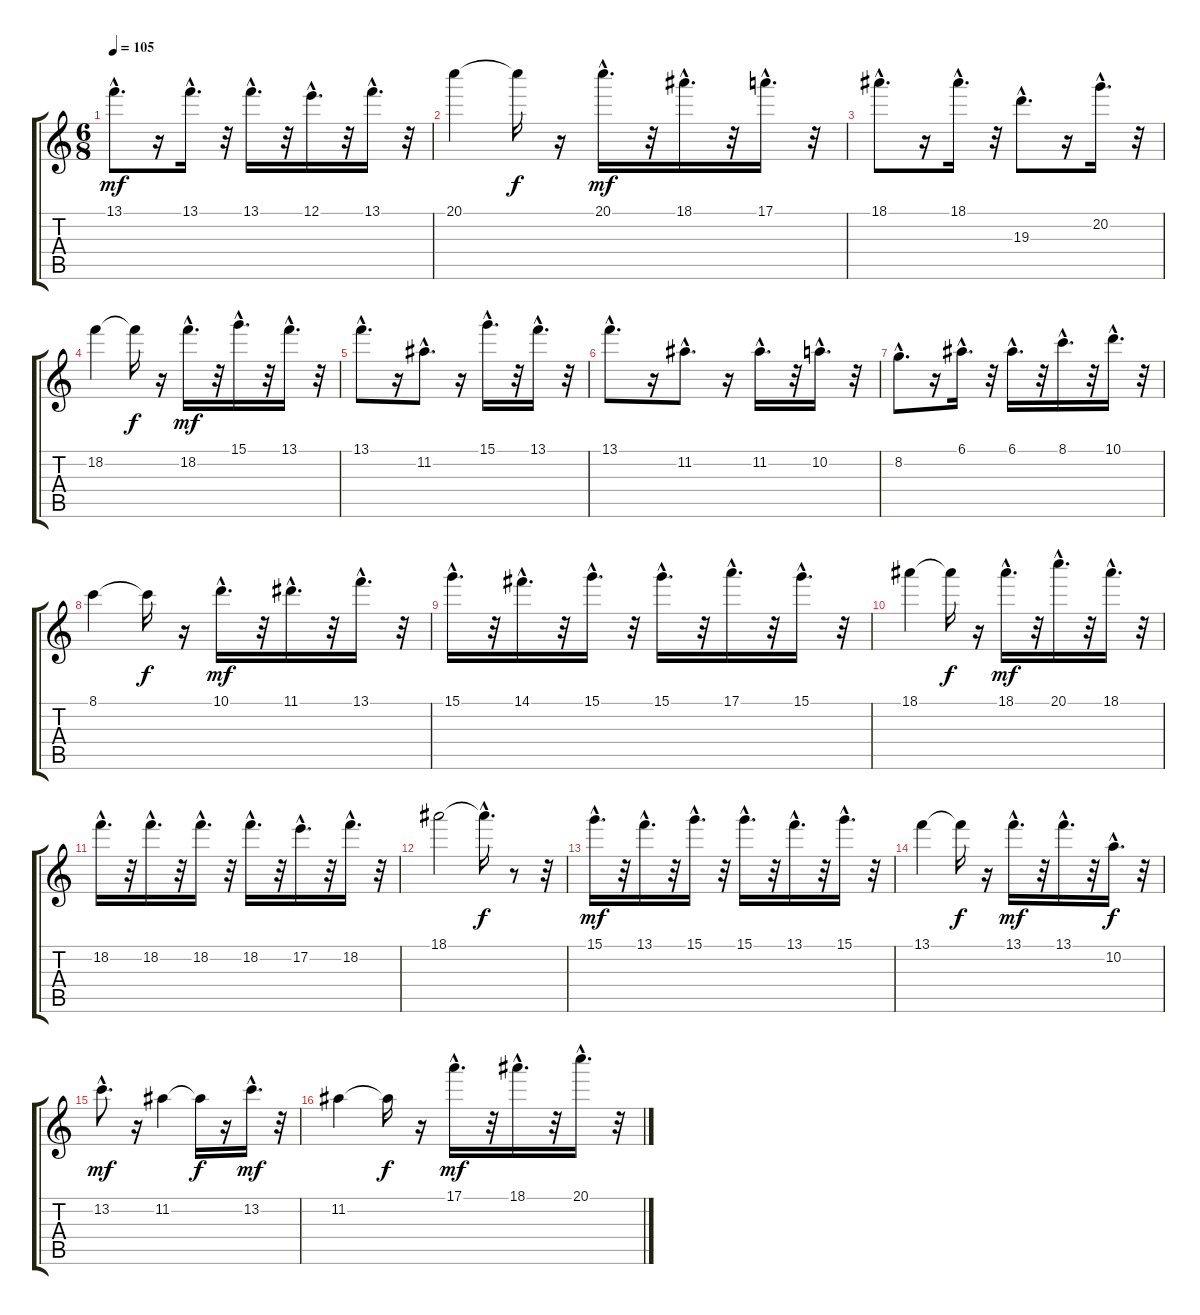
\track "" {instrument electricguitarclean}
\staff {score tabs}
\tuning (E4 B3 G3 D3 A2 E2) {hide}
\ts (6 8)
\tempo 105
\clef g2
\ks c
13.1{hac}.8{d dy mf} r.16 13.1{hac}.16{d} r.32 13.1{hac}.16{d} r.32 12.1{hac}.16{d} r.32 13.1{hac}.16{d} r.32 |
20.1.4 20.1{t}.16{dy f} r.16 20.1{hac}.16{d dy mf} r.32 18.1{hac}.16{d} r.32 17.1{hac}.16{d} r.32 |
18.1{hac}.8{d} r.16 18.1{hac}.16{d} r.32 19.3{hac}.8{d} r.16 20.2{hac}.16{d} r.32 |
18.2.4 18.2{t}.16{dy f} r.16 18.2{hac}.16{d dy mf} r.32 15.1{hac}.16{d} r.32 13.1{hac}.16{d} r.32 |
13.1{hac}.8{d} r.16 11.2{hac}.8{d} r.16 15.1{hac}.16{d} r.32 13.1{hac}.16{d} r.32 |
13.1{hac}.8{d} r.16 11.2{hac}.8{d} r.16 11.2{hac}.16{d} r.32 10.2{hac}.16{d} r.32 |
8.2{hac}.8{d} r.16 6.1{hac}.16{d} r.32 6.1{hac}.16{d} r.32 8.1{hac}.16{d} r.32 10.1{hac}.16{d} r.32 |
8.1.4 8.1{t}.16{dy f} r.16 10.1{hac}.16{d dy mf} r.32 11.1{hac}.16{d} r.32 13.1{hac}.16{d} r.32 |
15.1{hac}.16{d} r.32 14.1{hac}.16{d} r.32 15.1{hac}.16{d} r.32 15.1{hac}.16{d} r.32 17.1{hac}.16{d} r.32 15.1{hac}.16{d} r.32 |
18.1.4 18.1{t}.16{dy f} r.16 18.1{hac}.16{d dy mf} r.32 20.1{hac}.16{d} r.32 18.1{hac}.16{d} r.32 |
18.2{hac}.16{d} r.32 18.2{hac}.16{d} r.32 18.2{hac}.16{d} r.32 18.2{hac}.16{d} r.32 17.2{hac}.16{d} r.32 18.2{hac}.16{d} r.32 |
18.1.2 18.1{hac t}.16{d dy f} r.8 r.32 |
15.1{hac}.16{d dy mf} r.32 13.1{hac}.16{d} r.32 15.1{hac}.16{d} r.32 15.1{hac}.16{d} r.32 13.1{hac}.16{d} r.32 15.1{hac}.16{d} r.32 |
13.1.4 13.1{t}.16{dy f} r.16 13.1{hac}.16{d dy mf} r.32 13.1{hac}.16{d} r.32 10.2{hac}.16{d dy f} r.32 |
13.2{hac}.8{d dy mf} r.16 11.2.4 11.2{t}.16{dy f} r.16 13.2{hac}.16{d dy mf} r.32 |
11.2.4 11.2{t}.16{dy f} r.16 17.1{hac}.16{d dy mf} r.32 18.1{hac}.16{d} r.32 20.1{hac}.16{d} r.32
